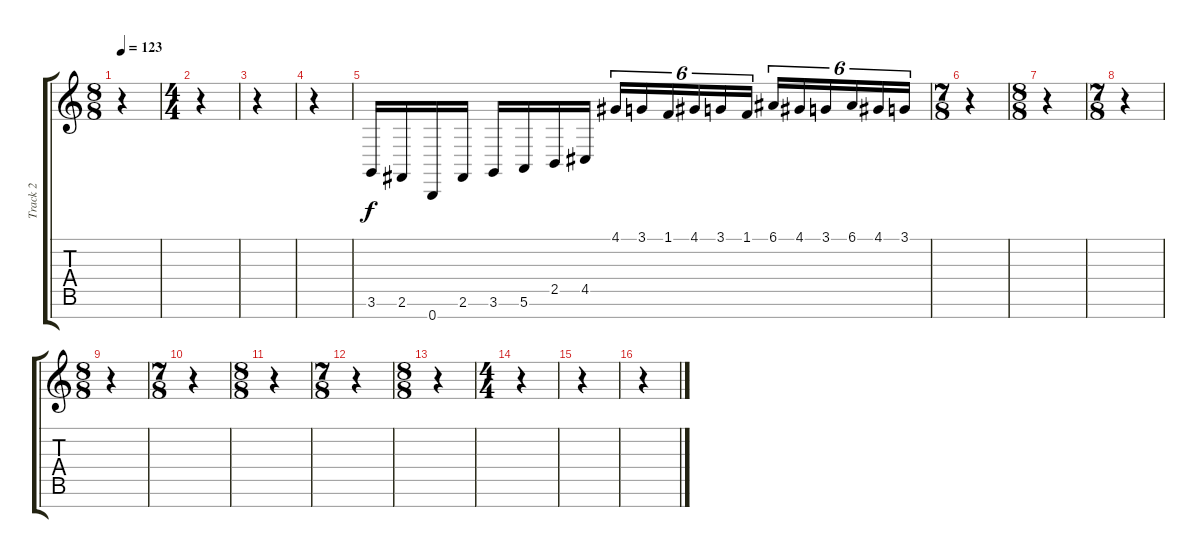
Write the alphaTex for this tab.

\track ("Track 2" "Track 2") {instrument acousticgrandpiano}
\staff {score tabs}
\tuning (E4 B3 G3 D3 A2 E2 B1) {hide}
\ts (8 8)
\tempo 123
\clef g2
\ks c
r.4{dy f} |
\ts (4 4)
r.4 |
r.4 |
r.4 |
3.6.16 2.6.16 0.7.16 2.6.16 3.6.16 5.6.16 2.5.16 4.5.16 4.1.16{tu (6 4)} 3.1.16{tu (6 4)} 1.1.16{tu (6 4)} 4.1.16{tu (6 4)} 3.1.16{tu (6 4)} 1.1.16{tu (6 4)} 6.1.16{tu (6 4)} 4.1.16{tu (6 4)} 3.1.16{tu (6 4)} 6.1.16{tu (6 4)} 4.1.16{tu (6 4)} 3.1.16{tu (6 4)} |
\ts (7 8)
r.4 |
\ts (8 8)
r.4 |
\ts (7 8)
r.4 |
\ts (8 8)
r.4 |
\ts (7 8)
r.4 |
\ts (8 8)
r.4 |
\ts (7 8)
r.4 |
\ts (8 8)
r.4 |
\ts (4 4)
r.4 |
r.4 |
r.4
